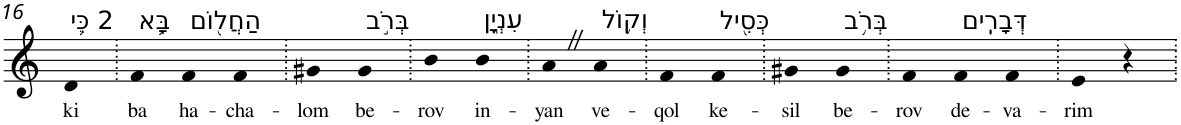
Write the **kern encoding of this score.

**kern	**text
*part1	*part1
*staff1	*staff1
*I"Piano	*
*I'Pno	*
!!LO:PB:g=z
*clefG2	*
*k[]	*
=16	=16
!LO:TX:a:t=2 כִּ֛י	!
!	!LO:LY:b
4d	ki
=17.	=17.
!LO:TX:a:t=בָּ֥א	!
!	!LO:LY:b
4f	ba
!LO:TX:a:t=הַחֲל֖וֹם	!
!	!LO:LY:b
4f	ha-
!	!LO:LY:b
4f	-cha-
=18.	=18.
!	!LO:LY:b
4g#X	-lom
!LO:TX:a:t=בְּרֹ֣ב	!
!	!LO:LY:b
4g#	be-
=19.	=19.
!	!LO:LY:b
4b	-rov
!LO:TX:a:t=עִנְיָ֑ן	!
!	!LO:LY:b
4b	in-
=20.	=20.
!	!LO:LY:b
4aZ	-yan
!LO:TX:a:t=וְק֥וֹל	!
!	!LO:LY:b
4a	ve-
=21.	=21.
!	!LO:LY:b
4f	-qol
!LO:TX:a:t=כְּסִ֖יל	!
!	!LO:LY:b
4f	ke-
=22.	=22.
!	!LO:LY:b
4g#X	-sil
!LO:TX:a:t=בְּרֹ֥ב	!
!	!LO:LY:b
4g#	be-
=23.	=23.
!	!LO:LY:b
4f	-rov
!LO:TX:a:t=דְּבָרִֽים	!
!	!LO:LY:b
4f	de-
!	!LO:LY:b
4f	-va-
=24.	=24.
!	!LO:LY:b
4e	-rim
4r	.
=.	=.
*-	*-
